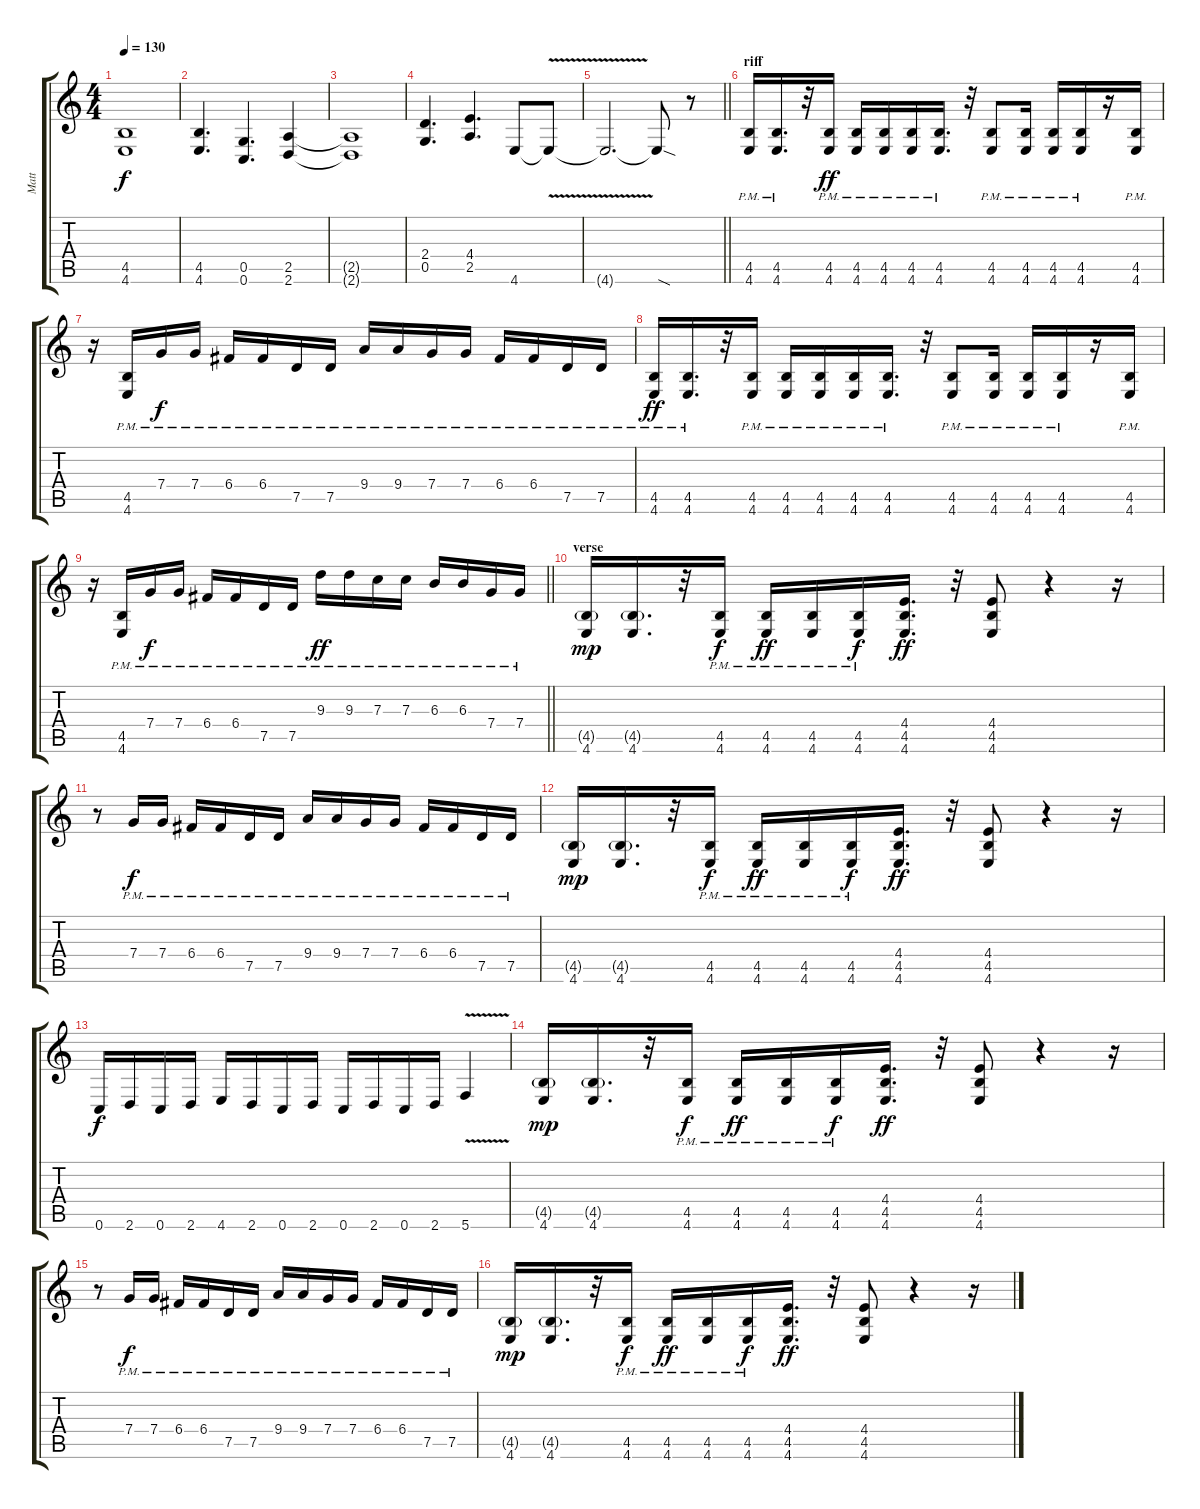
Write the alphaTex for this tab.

\track ("Matt" "Matt") {instrument distortionguitar}
\staff {score tabs}
\tuning (D4 A3 F3 C3 G2 C2) {hide}
\ts (4 4)
\tempo 130
\clef g2
\ks c
(4.5{t} 4.6{t}).1{dy f} |
(4.5 4.6).4{d} (0.5 0.6).4{d} (2.5 2.6).4 |
(2.5{t} 2.6{t}).1 |
(2.4 0.5).4{d} (4.4 2.5).4{d} 4.6.8 4.6{v t}.8 |
\barLineRight lightlight
4.6{t}.2{d} 4.6{sod t}.8 r.8 |
\section ("" "riff")
(4.5 4.6{pm}).16 (4.5 4.6{pm}).16{d} r.32 (4.5{pm} 4.6{pm}).16{dy ff} (4.5{pm} 4.6{pm}).16 (4.5{pm} 4.6{pm}).16 (4.5{pm} 4.6{pm}).16 (4.5{pm} 4.6{pm}).16{d} r.32 (4.5{pm} 4.6{pm}).8 (4.5{pm} 4.6{pm}).16 (4.5{pm} 4.6{pm}).16 (4.5{pm} 4.6{pm}).16 r.16 (4.5{pm} 4.6{pm}).16 |
r.16 (4.5{pm} 4.6{pm}).16 7.4{pm}.16{dy f} 7.4{pm}.16 6.4{pm}.16 6.4{pm}.16 7.5{pm}.16 7.5{pm}.16 9.4{pm}.16 9.4{pm}.16 7.4{pm}.16 7.4{pm}.16 6.4{pm}.16 6.4{pm}.16 7.5{pm}.16 7.5{pm}.16 |
(4.5{pm} 4.6{pm}).16{dy ff} (4.5{pm} 4.6{pm}).16{d} r.32 (4.5{pm} 4.6{pm}).16 (4.5{pm} 4.6{pm}).16 (4.5{pm} 4.6{pm}).16 (4.5{pm} 4.6{pm}).16 (4.5{pm} 4.6{pm}).16{d} r.32 (4.5{pm} 4.6{pm}).8 (4.5{pm} 4.6{pm}).16 (4.5{pm} 4.6{pm}).16 (4.5{pm} 4.6{pm}).16 r.16 (4.5{pm} 4.6{pm}).16 |
\barLineRight lightlight
r.16 (4.5{pm} 4.6{pm}).16 7.4{pm}.16{dy f} 7.4{pm}.16 6.4{pm}.16 6.4{pm}.16 7.5{pm}.16 7.5{pm}.16 9.3{pm}.16{dy ff} 9.3{pm}.16 7.3{pm}.16 7.3{pm}.16 6.3{pm}.16 6.3{pm}.16 7.4{pm}.16 7.4{pm}.16 |
\section ("" "verse")
(4.5{g} 4.6).16{dy mp} (4.5{g} 4.6).16{d} r.32 (4.5{pm} 4.6{pm}).16{dy f} (4.5{pm} 4.6).16{dy ff} (4.5{pm} 4.6).16 (4.5{pm} 4.6).16{dy f} (4.4 4.5 4.6).16{d dy ff} r.32 (4.4 4.5 4.6).8 r.4 r.16 |
r.8 7.4{pm}.16{dy f} 7.4{pm}.16 6.4{pm}.16 6.4{pm}.16 7.5{pm}.16 7.5{pm}.16 9.4{pm}.16 9.4{pm}.16 7.4{pm}.16 7.4{pm}.16 6.4{pm}.16 6.4{pm}.16 7.5{pm}.16 7.5{pm}.16 |
(4.5{g} 4.6).16{dy mp} (4.5{g} 4.6).16{d} r.32 (4.5{pm} 4.6{pm}).16{dy f} (4.5{pm} 4.6).16{dy ff} (4.5{pm} 4.6).16 (4.5{pm} 4.6).16{dy f} (4.4 4.5 4.6).16{d dy ff} r.32 (4.4 4.5 4.6).8 r.4 r.16 |
0.6.16{dy f} 2.6.16 0.6.16 2.6.16 4.6.16 2.6.16 0.6.16 2.6.16 0.6.16 2.6.16 0.6.16 2.6.16 5.6{v}.4 |
(4.5{g} 4.6).16{dy mp} (4.5{g} 4.6).16{d} r.32 (4.5{pm} 4.6{pm}).16{dy f} (4.5{pm} 4.6).16{dy ff} (4.5{pm} 4.6).16 (4.5{pm} 4.6).16{dy f} (4.4 4.5 4.6).16{d dy ff} r.32 (4.4 4.5 4.6).8 r.4 r.16 |
r.8 7.4{pm}.16{dy f} 7.4{pm}.16 6.4{pm}.16 6.4{pm}.16 7.5{pm}.16 7.5{pm}.16 9.4{pm}.16 9.4{pm}.16 7.4{pm}.16 7.4{pm}.16 6.4{pm}.16 6.4{pm}.16 7.5{pm}.16 7.5{pm}.16 |
(4.5{g} 4.6).16{dy mp} (4.5{g} 4.6).16{d} r.32 (4.5{pm} 4.6{pm}).16{dy f} (4.5{pm} 4.6).16{dy ff} (4.5{pm} 4.6).16 (4.5{pm} 4.6).16{dy f} (4.4 4.5 4.6).16{d dy ff} r.32 (4.4 4.5 4.6).8 r.4 r.16
